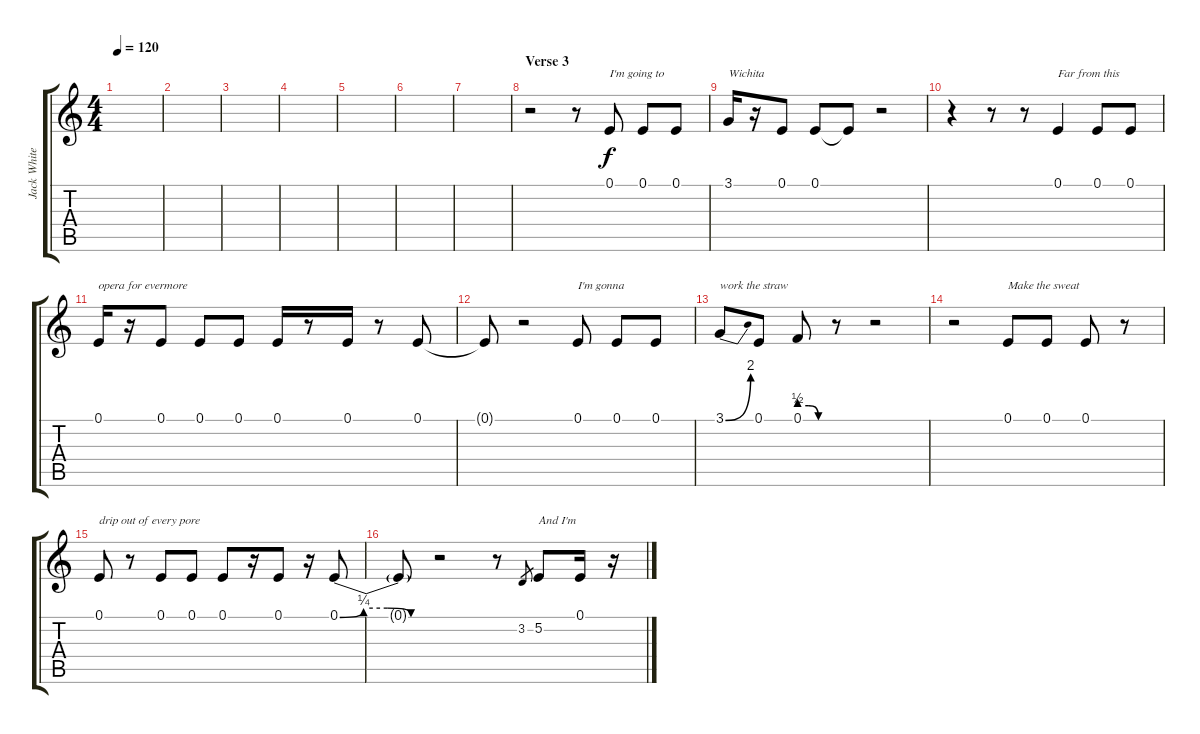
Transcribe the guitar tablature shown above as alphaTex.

\track ("Jack White - Voice" "Jack White") {instrument oboe}
\staff {score tabs}
\tuning (E4 B3 G3 D3 A2 E2) {hide}
\ts (4 4)
\tempo 120
\clef g2
\ks c
|
|
|
|
|
|
|
\section ("" "Verse 3")
r.2 r.8 0.1.8{txt "I'm going to"} 0.1.8 0.1.8 |
3.1.16{txt "Wichita"} r.16 0.1.8 0.1.8 0.1{t}.8 r.2 |
r.4 r.8 r.8 0.1.4{txt "Far from this"} 0.1.8 0.1.8 |
0.1.16{txt "opera for evermore"} r.16 0.1.8 0.1.8 0.1.8 0.1.16 r.8 0.1.16 r.8 0.1.8 |
0.1{t}.8 r.2 0.1.8{txt "I'm gonna"} 0.1.8 0.1.8 |
3.1{be (bend 0 0 60 8)}.8{txt "work the straw"} 0.1.8 0.1{be (custom 0 2 20 2 40 0 60 0)}.8 r.8 r.2 |
r.2 0.1.8{txt "Make the sweat"} 0.1.8 0.1.8 r.8 |
0.1.8{txt "drip out of every pore"} r.8 0.1.8 0.1.8 0.1.8 r.16 0.1.8 r.16 0.1{be (custom 0 0 15 1 30 1 45 0 60 0)}.8 |
0.1{t}.8 r.2 r.8 3.2.8{gr} 5.2.8{txt "And I'm"} 0.1.16 r.16
